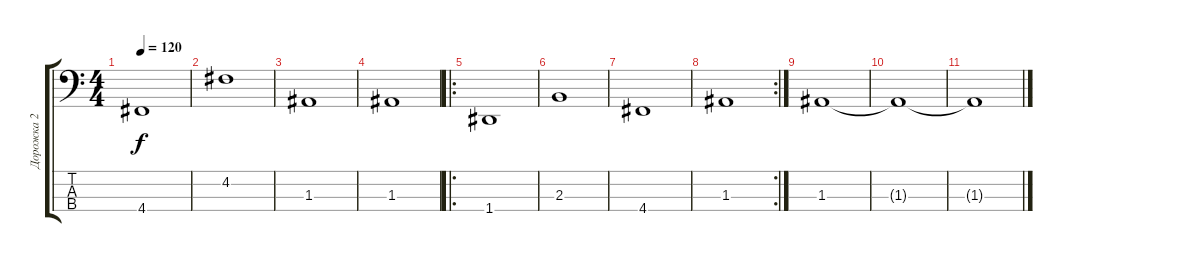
\track ("Дорожка 2" "Дорожка 2") {instrument electricbassfinger}
\staff {score tabs}
\tuning (G2 D2 A1 D1) {hide}
\ts (4 4)
\tempo 120
\clef f4
\ks c
4.4.1{dy f} |
4.2.1 |
1.3.1 |
1.3.1 |
\ro
1.4.1 |
2.3.1 |
4.4.1 |
\rc 2
1.3.1 |
1.3.1 |
1.3{t}.1 |
1.3{t}.1
